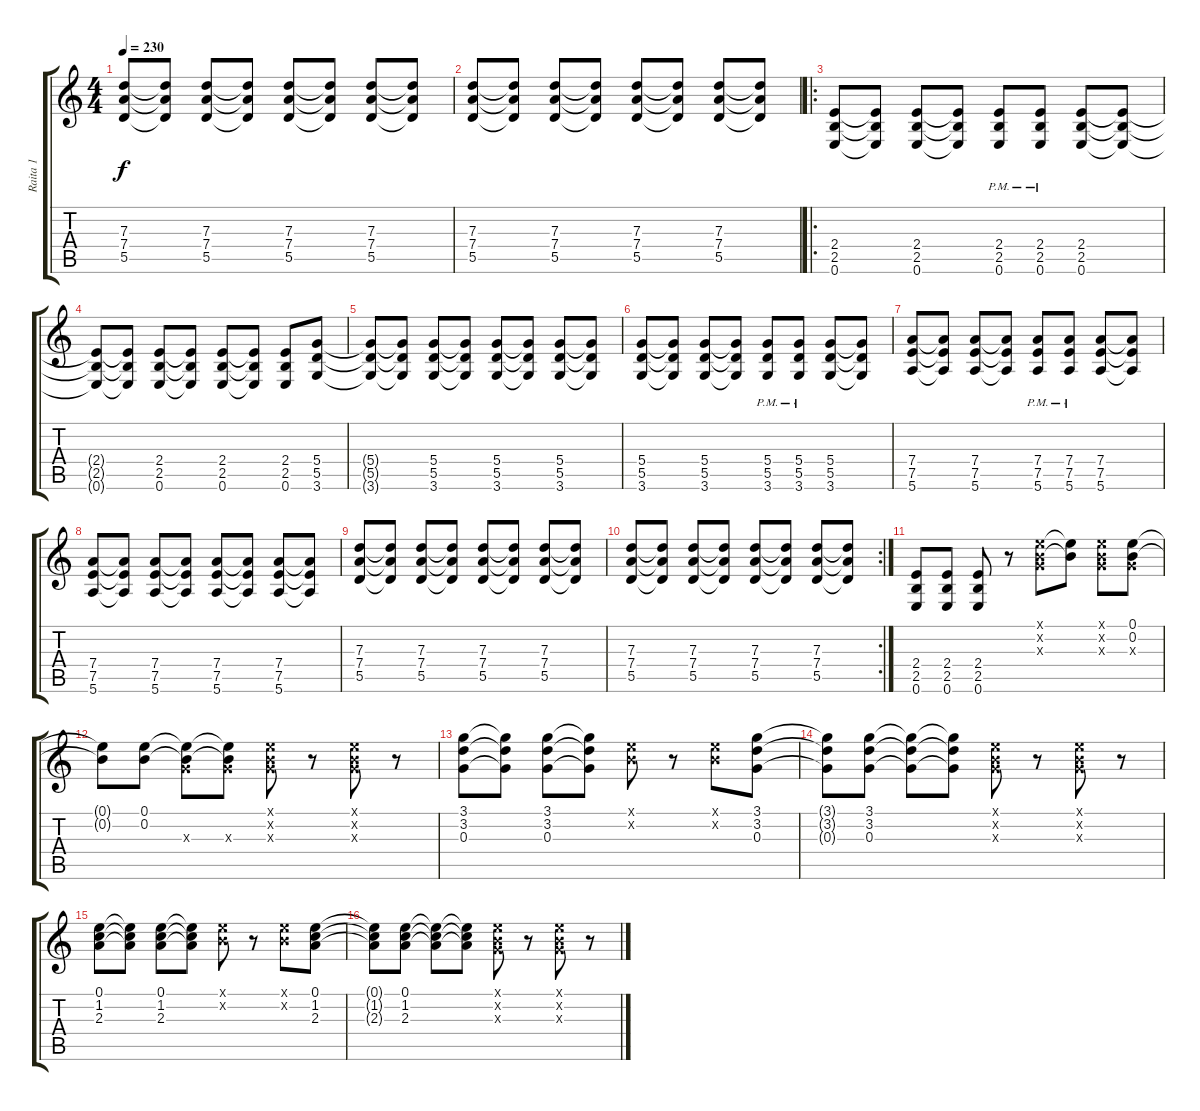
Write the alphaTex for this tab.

\track ("Raita 1" "Raita 1") {instrument overdrivenguitar}
\staff {score tabs}
\tuning (E4 B3 G3 D3 A2 E2) {hide}
\ts (4 4)
\tempo 230
\clef g2
\ks c
(7.3 7.4 5.5).8{dy f} (7.3{t} 7.4{t} 5.5{t}).8 (7.3 7.4 5.5).8 (7.3{t} 7.4{t} 5.5{t}).8 (7.3 7.4 5.5).8 (7.3{t} 7.4{t} 5.5{t}).8 (7.3 7.4 5.5).8 (7.3{t} 7.4{t} 5.5{t}).8 |
(7.3 7.4 5.5).8 (7.3{t} 7.4{t} 5.5{t}).8 (7.3 7.4 5.5).8 (7.3{t} 7.4{t} 5.5{t}).8 (7.3 7.4 5.5).8 (7.3{t} 7.4{t} 5.5{t}).8 (7.3 7.4 5.5).8 (7.3{t} 7.4{t} 5.5{t}).8 |
\ro
(2.4 2.5 0.6).8 (2.4{t} 2.5{t} 0.6{t}).8 (2.4 2.5 0.6).8 (2.4{t} 2.5{t} 0.6{t}).8 (2.4 2.5 0.6{pm}).8 (2.4 2.5 0.6{pm}).8 (2.4 2.5 0.6).8 (2.4{t} 2.5{t} 0.6{t}).8 |
(2.4{t} 2.5{t} 0.6{t}).8 (2.4{t} 2.5{t} 0.6{t}).8 (2.4 2.5 0.6).8 (2.4{t} 2.5{t} 0.6{t}).8 (2.4 2.5 0.6).8 (2.4{t} 2.5{t} 0.6{t}).8 (2.4 2.5 0.6).8 (5.4 5.5 3.6).8 |
(5.4{t} 5.5{t} 3.6{t}).8 (5.4{t} 5.5{t} 3.6{t}).8 (5.4 5.5 3.6).8 (5.4{t} 5.5{t} 3.6{t}).8 (5.4 5.5 3.6).8 (5.4{t} 5.5{t} 3.6{t}).8 (5.4 5.5 3.6).8 (5.4{t} 5.5{t} 3.6{t}).8 |
(5.4 5.5 3.6).8 (5.4{t} 5.5{t} 3.6{t}).8 (5.4 5.5 3.6).8 (5.4{t} 5.5{t} 3.6{t}).8 (5.4 5.5 3.6{pm}).8 (5.4 5.5 3.6{pm}).8 (5.4 5.5 3.6).8 (5.4{t} 5.5{t} 3.6{t}).8 |
(7.4 7.5 5.6).8 (7.4{t} 7.5{t} 5.6{t}).8 (7.4 7.5 5.6).8 (7.4{t} 7.5{t} 5.6{t}).8 (7.4 7.5 5.6{pm}).8 (7.4 7.5 5.6{pm}).8 (7.4 7.5 5.6).8 (7.4{t} 7.5{t} 5.6{t}).8 |
(7.4 7.5 5.6).8 (7.4{t} 7.5{t} 5.6{t}).8 (7.4 7.5 5.6).8 (7.4{t} 7.5{t} 5.6{t}).8 (7.4 7.5 5.6).8 (7.4{t} 7.5{t} 5.6{t}).8 (7.4 7.5 5.6).8 (7.4{t} 7.5{t} 5.6{t}).8 |
(7.3 7.4 5.5).8 (7.3{t} 7.4{t} 5.5{t}).8 (7.3 7.4 5.5).8 (7.3{t} 7.4{t} 5.5{t}).8 (7.3 7.4 5.5).8 (7.3{t} 7.4{t} 5.5{t}).8 (7.3 7.4 5.5).8 (7.3{t} 7.4{t} 5.5{t}).8 |
\rc 2
(7.3 7.4 5.5).8 (7.3{t} 7.4{t} 5.5{t}).8 (7.3 7.4 5.5).8 (7.3{t} 7.4{t} 5.5{t}).8 (7.3 7.4 5.5).8 (7.3{t} 7.4{t} 5.5{t}).8 (7.3 7.4 5.5).8 (7.3{t} 7.4{t} 5.5{t}).8 |
(2.4 2.5 0.6).8 (2.4 2.5 0.6).8 (2.4 2.5 0.6).8 r.8 (0.1{x} 0.2{x} 0.3{x}).8{volume 6} (0.1{t} 0.2{t}).8 (0.1{x} 0.2{x} 0.3{x}).8 (0.1 0.2 0.3{x}).8 |
(0.1{t} 0.2{t}).8 (0.1 0.2).8 (0.1{t} 0.2{t} 0.3{x}).8 (0.1{t} 0.2{t} 0.3{x}).8 (0.1{x} 0.2{x} 0.3{x}).8 r.8 (0.1{x} 0.2{x} 0.3{x}).8 r.8 |
(3.1 3.2 0.3).8 (3.1{t} 3.2{t} 0.3{t}).8 (3.1 3.2 0.3).8 (3.1{t} 3.2{t} 0.3{t}).8 (0.1{x} 0.2{x}).8 r.8 (0.1{x} 0.2{x}).8 (3.1 3.2 0.3).8 |
(3.1{t} 3.2{t} 0.3{t}).8 (3.1 3.2 0.3).8 (3.1{t} 3.2{t} 0.3{t}).8 (3.1{t} 3.2{t} 0.3{t}).8 (0.1{x} 0.2{x} 0.3{x}).8 r.8 (0.1{x} 0.2{x} 0.3{x}).8 r.8 |
(0.1 1.2 2.3).8 (0.1{t} 1.2{t} 2.3{t}).8 (0.1 1.2 2.3).8 (0.1{t} 1.2{t} 2.3{t}).8 (0.1{x} 0.2{x}).8 r.8 (0.1{x} 0.2{x}).8 (0.1 1.2 2.3).8 |
(0.1{t} 1.2{t} 2.3{t}).8 (0.1 1.2 2.3).8 (0.1{t} 1.2{t} 2.3{t}).8 (0.1{t} 1.2{t} 2.3{t}).8 (0.1{x} 0.2{x} 0.3{x}).8 r.8 (0.1{x} 0.2{x} 0.3{x}).8 r.8
